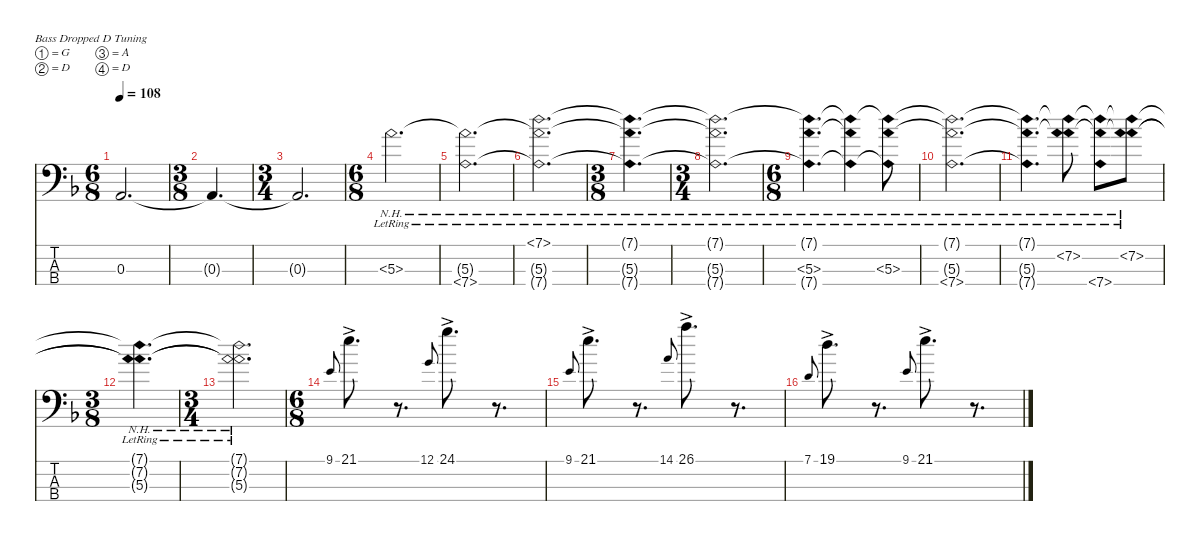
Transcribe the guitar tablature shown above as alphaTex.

\defaultSystemsLayout 4
\hideDynamics
\bracketExtendMode nobrackets
\singleTrackTrackNamePolicy hidden
\multiTrackTrackNamePolicy hidden
\firstSystemTrackNameMode fullname
\firstSystemTrackNameOrientation horizontal
\otherSystemsTrackNameOrientation horizontal
\track ("Bass - hidden" "el.bs.") {instrument electricbasspick}
\staff {score tabs}
\tuning (G2 D2 A1 D1)
\ts (6 8)
\tempo 108
\clef f4
\ks dminor
0.3{t acc forcenatural}.2{d dy f} |
\ts (3 8)
\beaming (8 2 2 2 2)
0.3{t acc forcenatural}.4{d} |
\ts (3 4)
\beaming (8 2 2 2 2)
0.3{t acc forcenatural}.2{d} |
\ts (6 8)
\beaming (8 2 2 2 2)
5.3{nh lr acc forcenatural}.2{d dy p} |
(5.3{nh lr t acc forcenatural} 7.4{nh acc forcenatural}).2{d dy f} |
(7.1{nh lr acc forcenatural} 5.3{nh lr t acc forcenatural} 7.4{nh t acc forcenatural}).2{d} |
\ts (3 8)
\beaming (8 2 2 2 2)
(7.1{nh lr t acc forcenatural} 5.3{nh lr t acc forcenatural} 7.4{nh t acc forcenatural}).4{d} |
\ts (3 4)
\beaming (8 2 2 2 2)
(7.1{nh lr t acc forcenatural} 5.3{nh lr t acc forcenatural} 7.4{nh t acc forcenatural}).2{d} |
\ts (6 8)
\beaming (8 2 2 2 2)
(7.1{nh lr t acc forcenatural} 5.3{nh acc forcenatural} 7.4{nh t acc forcenatural}).4{d} (7.1{nh lr t acc forcenatural} 5.3{nh t acc forcenatural} 7.4{nh t acc forcenatural}).4 (7.1{nh lr t acc forcenatural} 5.3{nh acc forcenatural} 7.4{nh t acc forcenatural}).8 |
(7.1{nh lr t acc forcenatural} 7.4{nh acc forcenatural} 5.3{nh t acc forcenatural}).2{d} |
(7.1{nh lr t acc forcenatural} 5.3{nh t acc forcenatural} 7.4{nh t acc forcenatural}).4{d} (7.1{nh lr t acc forcenatural} 7.2{nh acc forcenatural} 5.3{nh t acc forcenatural}).8 (7.1{nh lr t acc forcenatural} 7.4{nh acc forcenatural} 5.3{nh t acc forcenatural}).8 (7.1{nh lr t acc forcenatural} 7.2{nh acc forcenatural} 5.3{nh t acc forcenatural}).8 |
\ts (3 8)
\beaming (8 2 2 2 2)
(7.1{nh lr t acc forcenatural} 7.2{nh t acc forcenatural} 5.3{nh t acc forcenatural}).4{d} |
\ts (3 4)
\beaming (8 2 2 2 2)
(7.1{nh lr t acc forcenatural} 7.2{nh t acc forcenatural} 5.3{nh t acc forcenatural}).2{d} |
\ts (6 8)
\beaming (8 2 2 2 2)
9.1{acc forcenatural}.8{gr onbeat dy ppp} 21.1{ac acc forcenatural}.8{d dy f} r.8{d} 12.1{acc forcenatural}.8{gr onbeat dy pp} 24.1{ac acc forcenatural}.8{d dy f} r.8{d} |
9.1{acc forcenatural}.8{gr onbeat dy ppp} 21.1{ac acc forcenatural}.8{d dy f} r.8{d} 14.1{acc forcenatural}.8{gr onbeat dy pp} 26.1{ac acc forcenatural}.8{d dy f} r.8{d} |
7.1{acc forcenatural}.8{gr onbeat dy pp} 19.1{ac acc forcenatural}.8{d dy f} r.8{d} 9.1{acc forcenatural}.8{gr onbeat dy pp} 21.1{ac acc forcenatural}.8{d dy f} r.8{d}
